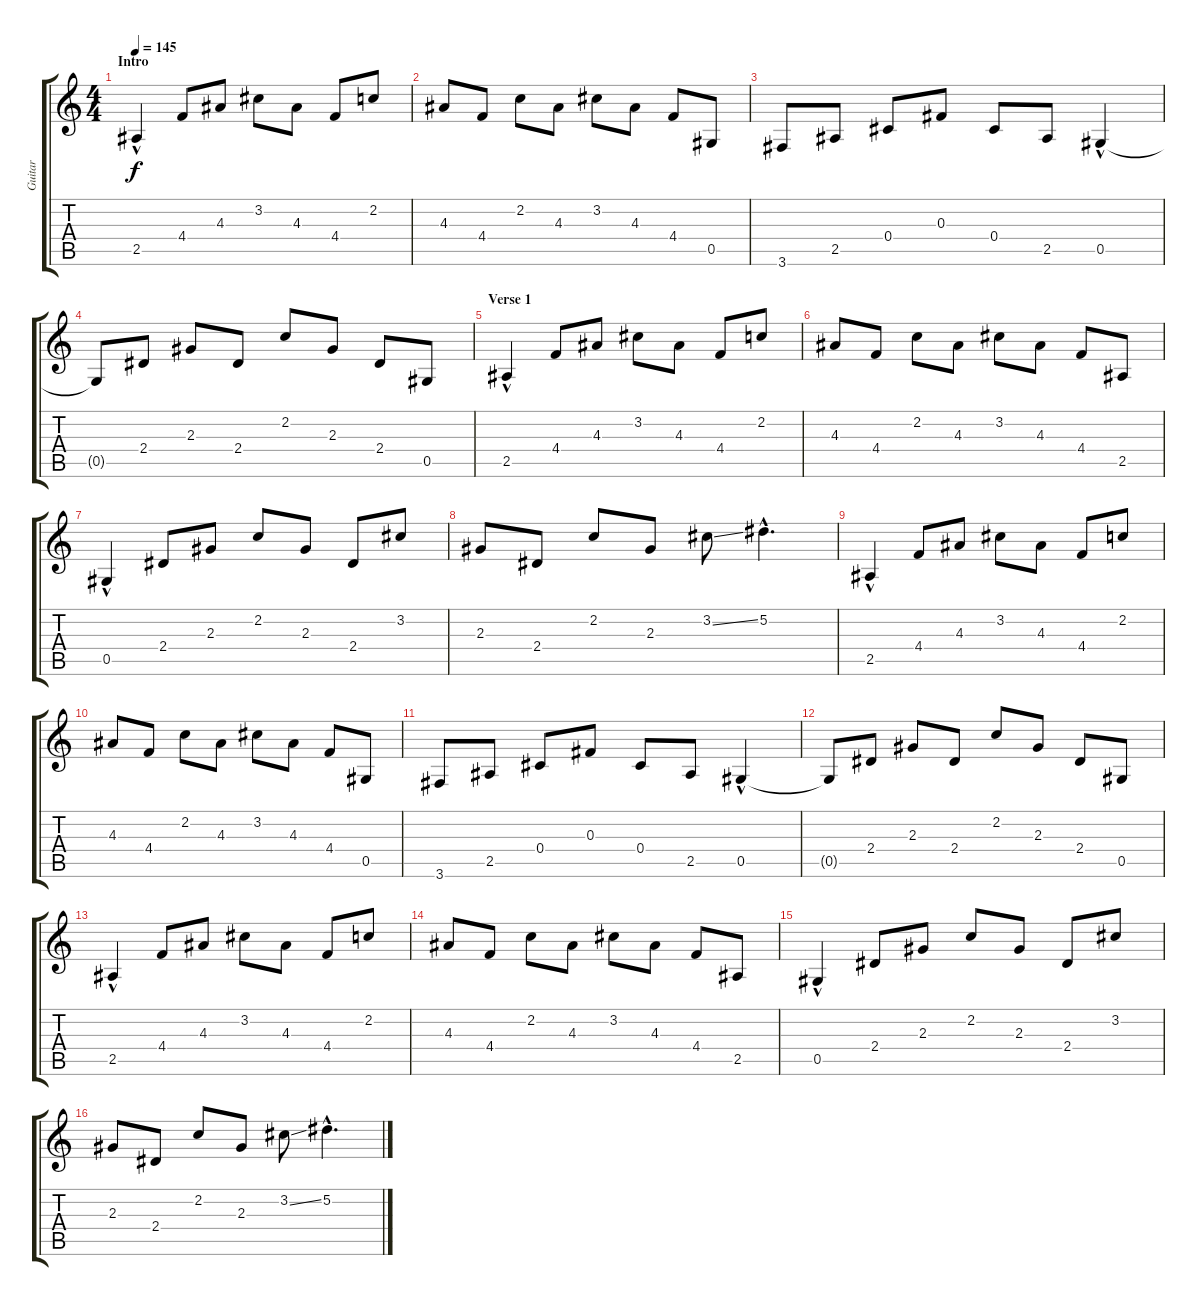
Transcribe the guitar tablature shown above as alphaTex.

\track ("Guitar" "Guitar") {instrument acousticguitarsteel}
\staff {score tabs}
\tuning (Eb4 Bb3 Gb3 Db3 Ab2 Eb2) {hide}
\ts (4 4)
\section ("" "Intro")
\tempo 145
\clef g2
\ks c
2.5{hac}.4{dy f instrument acousticguitarsteel} 4.4.8 4.3.8 3.2.8 4.3.8 4.4.8 2.2.8 |
4.3.8 4.4.8 2.2.8 4.3.8 3.2.8 4.3.8 4.4.8 0.5.8 |
3.6.8 2.5.8 0.4.8 0.3.8 0.4.8 2.5.8 0.5{hac}.4 |
0.5{t}.8 2.4.8 2.3.8 2.4.8 2.2.8 2.3.8 2.4.8 0.5.8 |
\section ("" "Verse 1")
2.5{hac}.4 4.4.8 4.3.8 3.2.8 4.3.8 4.4.8 2.2.8 |
4.3.8 4.4.8 2.2.8 4.3.8 3.2.8 4.3.8 4.4.8 2.5.8 |
0.5{hac}.4 2.4.8 2.3.8 2.2.8 2.3.8 2.4.8 3.2.8 |
2.3.8 2.4.8 2.2.8 2.3.8 3.2{ss}.8 5.2{hac}.4{d} |
2.5{hac}.4 4.4.8 4.3.8 3.2.8 4.3.8 4.4.8 2.2.8 |
4.3.8 4.4.8 2.2.8 4.3.8 3.2.8 4.3.8 4.4.8 0.5.8 |
3.6.8 2.5.8 0.4.8 0.3.8 0.4.8 2.5.8 0.5{hac}.4 |
0.5{t}.8 2.4.8 2.3.8 2.4.8 2.2.8 2.3.8 2.4.8 0.5.8 |
2.5{hac}.4 4.4.8 4.3.8 3.2.8 4.3.8 4.4.8 2.2.8 |
4.3.8 4.4.8 2.2.8 4.3.8 3.2.8 4.3.8 4.4.8 2.5.8 |
0.5{hac}.4 2.4.8 2.3.8 2.2.8 2.3.8 2.4.8 3.2.8 |
2.3.8 2.4.8 2.2.8 2.3.8 3.2{ss}.8 5.2{hac}.4{d}
